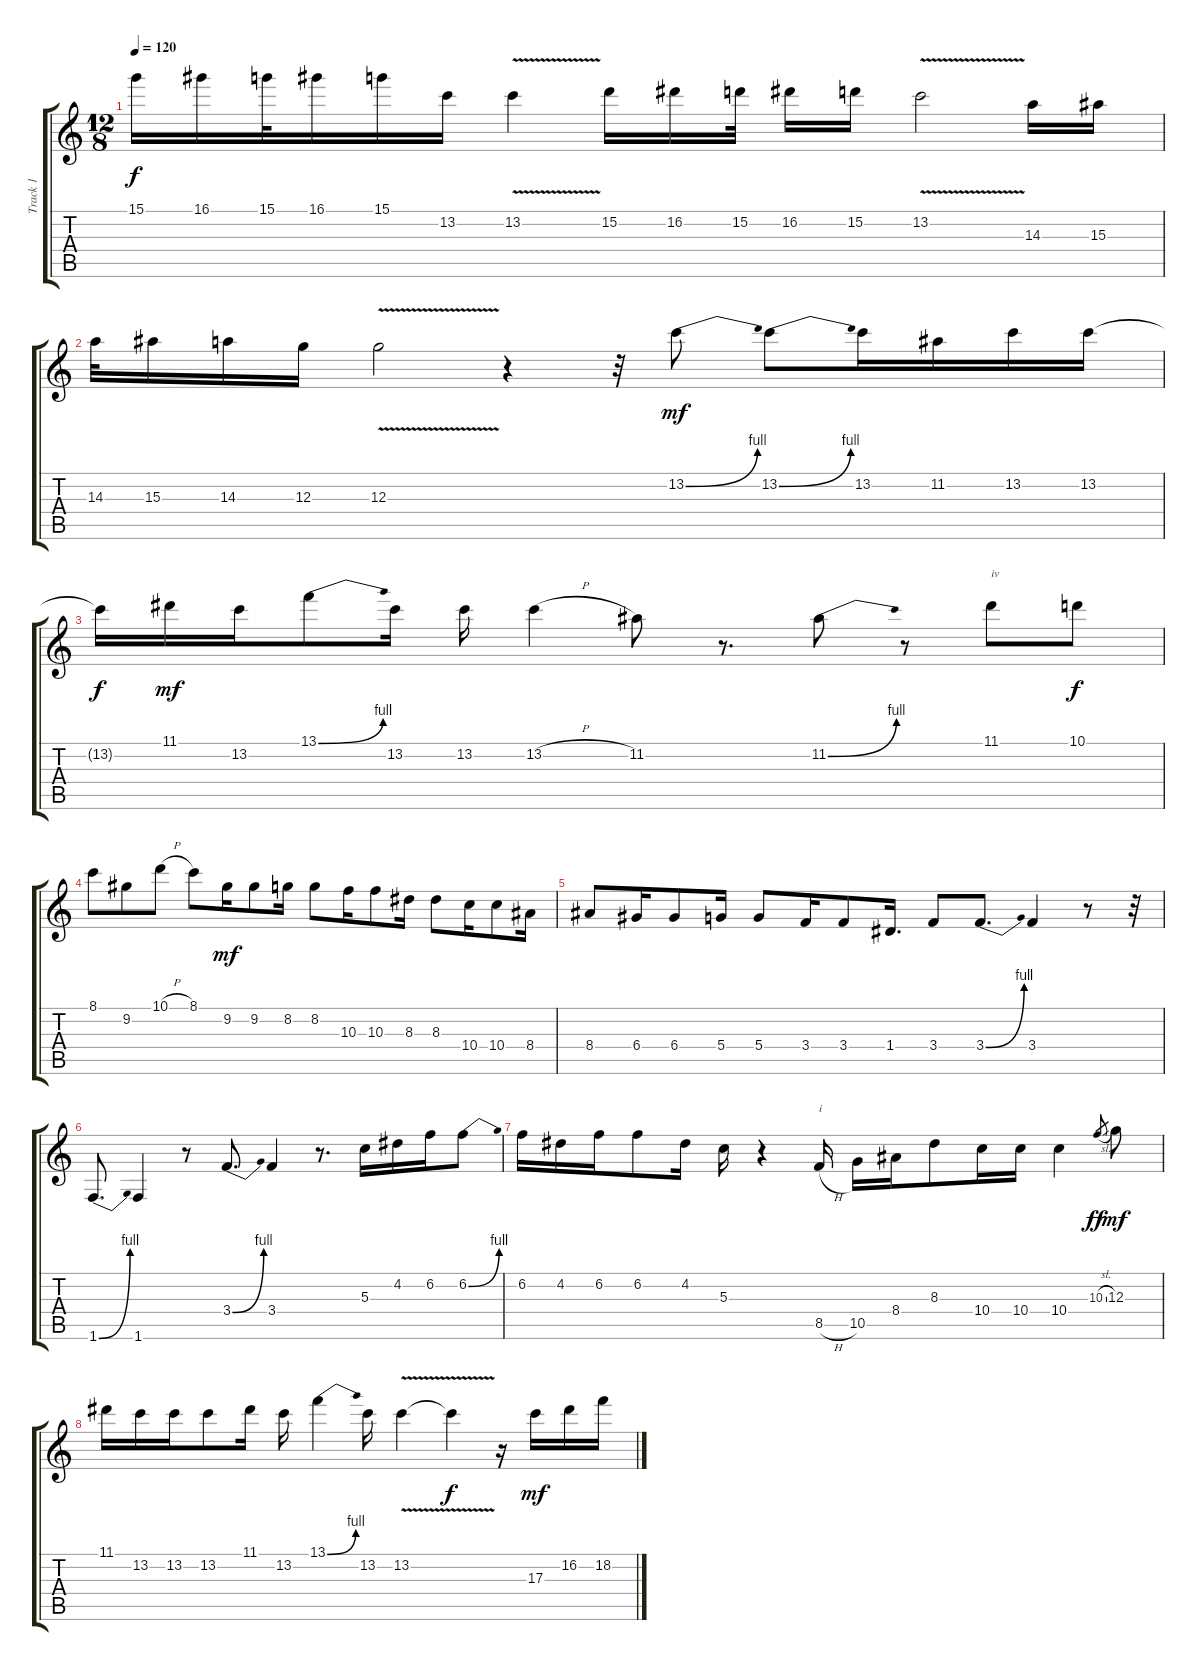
\track ("Track 1" "Track 1") {instrument acousticguitarsteel}
\staff {score tabs}
\tuning (E4 B3 G3 D3 A2 E2) {hide}
\ts (12 8)
\tempo 120
\clef g2
\ks c
15.1.16{dy f} 16.1.16 15.1.32 16.1.16 15.1.16 13.2.16 13.2{v}.4 15.2.16 16.2.16 15.2.32 16.2.16 15.2.16 13.2{v}.2 14.3.16 15.3.16 |
14.3.32 15.3.16 14.3.16 12.3.16 12.3{v}.2 r.4 r.32 13.2{be (bend 0 0 60 4)}.8{dy mf} 13.2{be (bend 0 0 60 4)}.8 13.2.16 11.2.16 13.2.16 13.2.16 |
13.2{t}.16{dy f} 11.1.16{dy mf} 13.2.16 13.1{be (bend 0 0 60 4)}.8 13.2.16 13.2.16 13.2{h}.4 11.2.8 r.8{d} 11.2{be (bend 0 0 60 4)}.8 r.8 11.1.8{txt "iv"} 10.1.8{dy f} |
8.1.8 9.2.8 10.1{h}.8 8.1.8 9.2.16{dy mf} 9.2.8 8.2.16 8.2.8 10.3.16 10.3.8 8.3.16 8.3.8 10.4.16 10.4.8 8.4.16 |
8.4.8 6.4.16 6.4.8 5.4.16 5.4.8 3.4.16 3.4.8 1.4.16{d} 3.4.8 3.4{be (bend 0 0 60 4)}.8{d} 3.4.4 r.8 r.32 |
1.6{be (bend 0 0 60 4)}.8{d} 1.6.4 r.8 3.4{be (bend 0 0 60 4)}.8{d} 3.4.4 r.8{d} 5.3.16 4.2.16 6.2.16 6.2{be (bend 0 0 60 4)}.8 |
6.2.16 4.2.16 6.2.16 6.2.8 4.2.16 5.3.16 r.4 8.5{h}.16{txt "i"} 10.5.16 8.4.16 8.3.8 10.4.16 10.4.16 10.4.4 10.3{sl}.8{gr dy ff} 12.3.8{dy mf} |
11.1.16 13.2.16 13.2.16 13.2.8 11.1.16 13.2.16 13.1{be (bend 0 0 60 4)}.4 13.2.16 13.2{v}.4 13.2{t}.4{dy f} r.16 17.3.16{dy mf} 16.2.16 18.2.16
